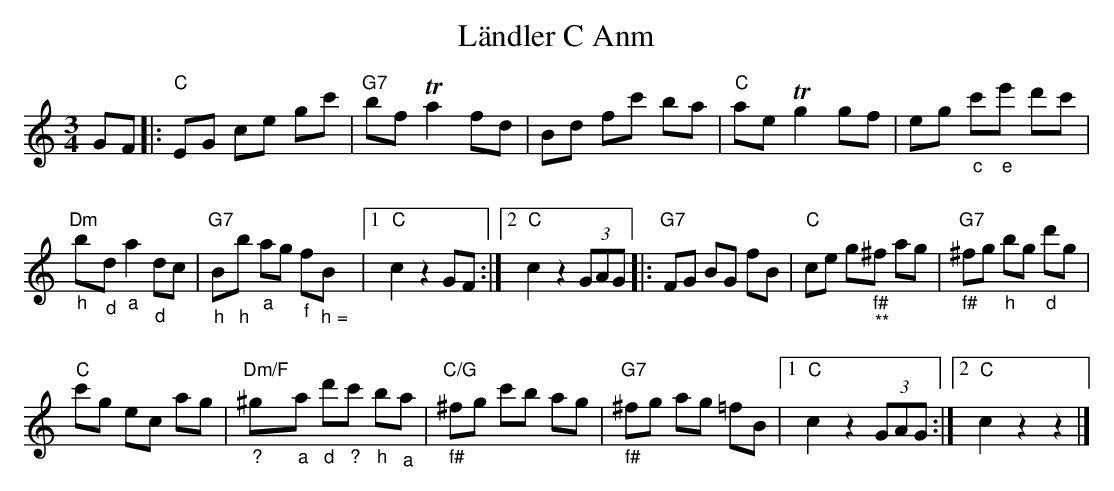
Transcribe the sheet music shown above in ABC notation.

X:1
T: Ländler C Anm
M:3/4
L:1/8
K:C %%MIDI gchordon
GF |: "C"EG ce gc' | "G7"bf Ta2 fd | Bd fc' ba | "C"ae Tg2 gf | eg "_c"c'"_e"e' d'c' |
"" "Dm""_h"b"_d"d "_a"a2 "_d"dc | "G7""_h"B"_h"b "_a"ag "_f"f"_ h ="B |1 "C"c2z2 GF :|2 "C"c2z2 (3GAG |:\
"G7"FG BG fB | "C"ce g"_f#""_ **"^f ag | "G7""_f#"^fg "_h"bg "_d"d'g |
"" "C"c'g ec ag | "Dm/F""_?"^g"_a"a "_d"d'"_?"c' "_h"b"_a"a |\
 "C/G""_f#"^fg c'b ag | "G7""_f#"^fg ag =fB |1 "C"c2z2 (3GAG :|2 "C"c2z2z2 |]
